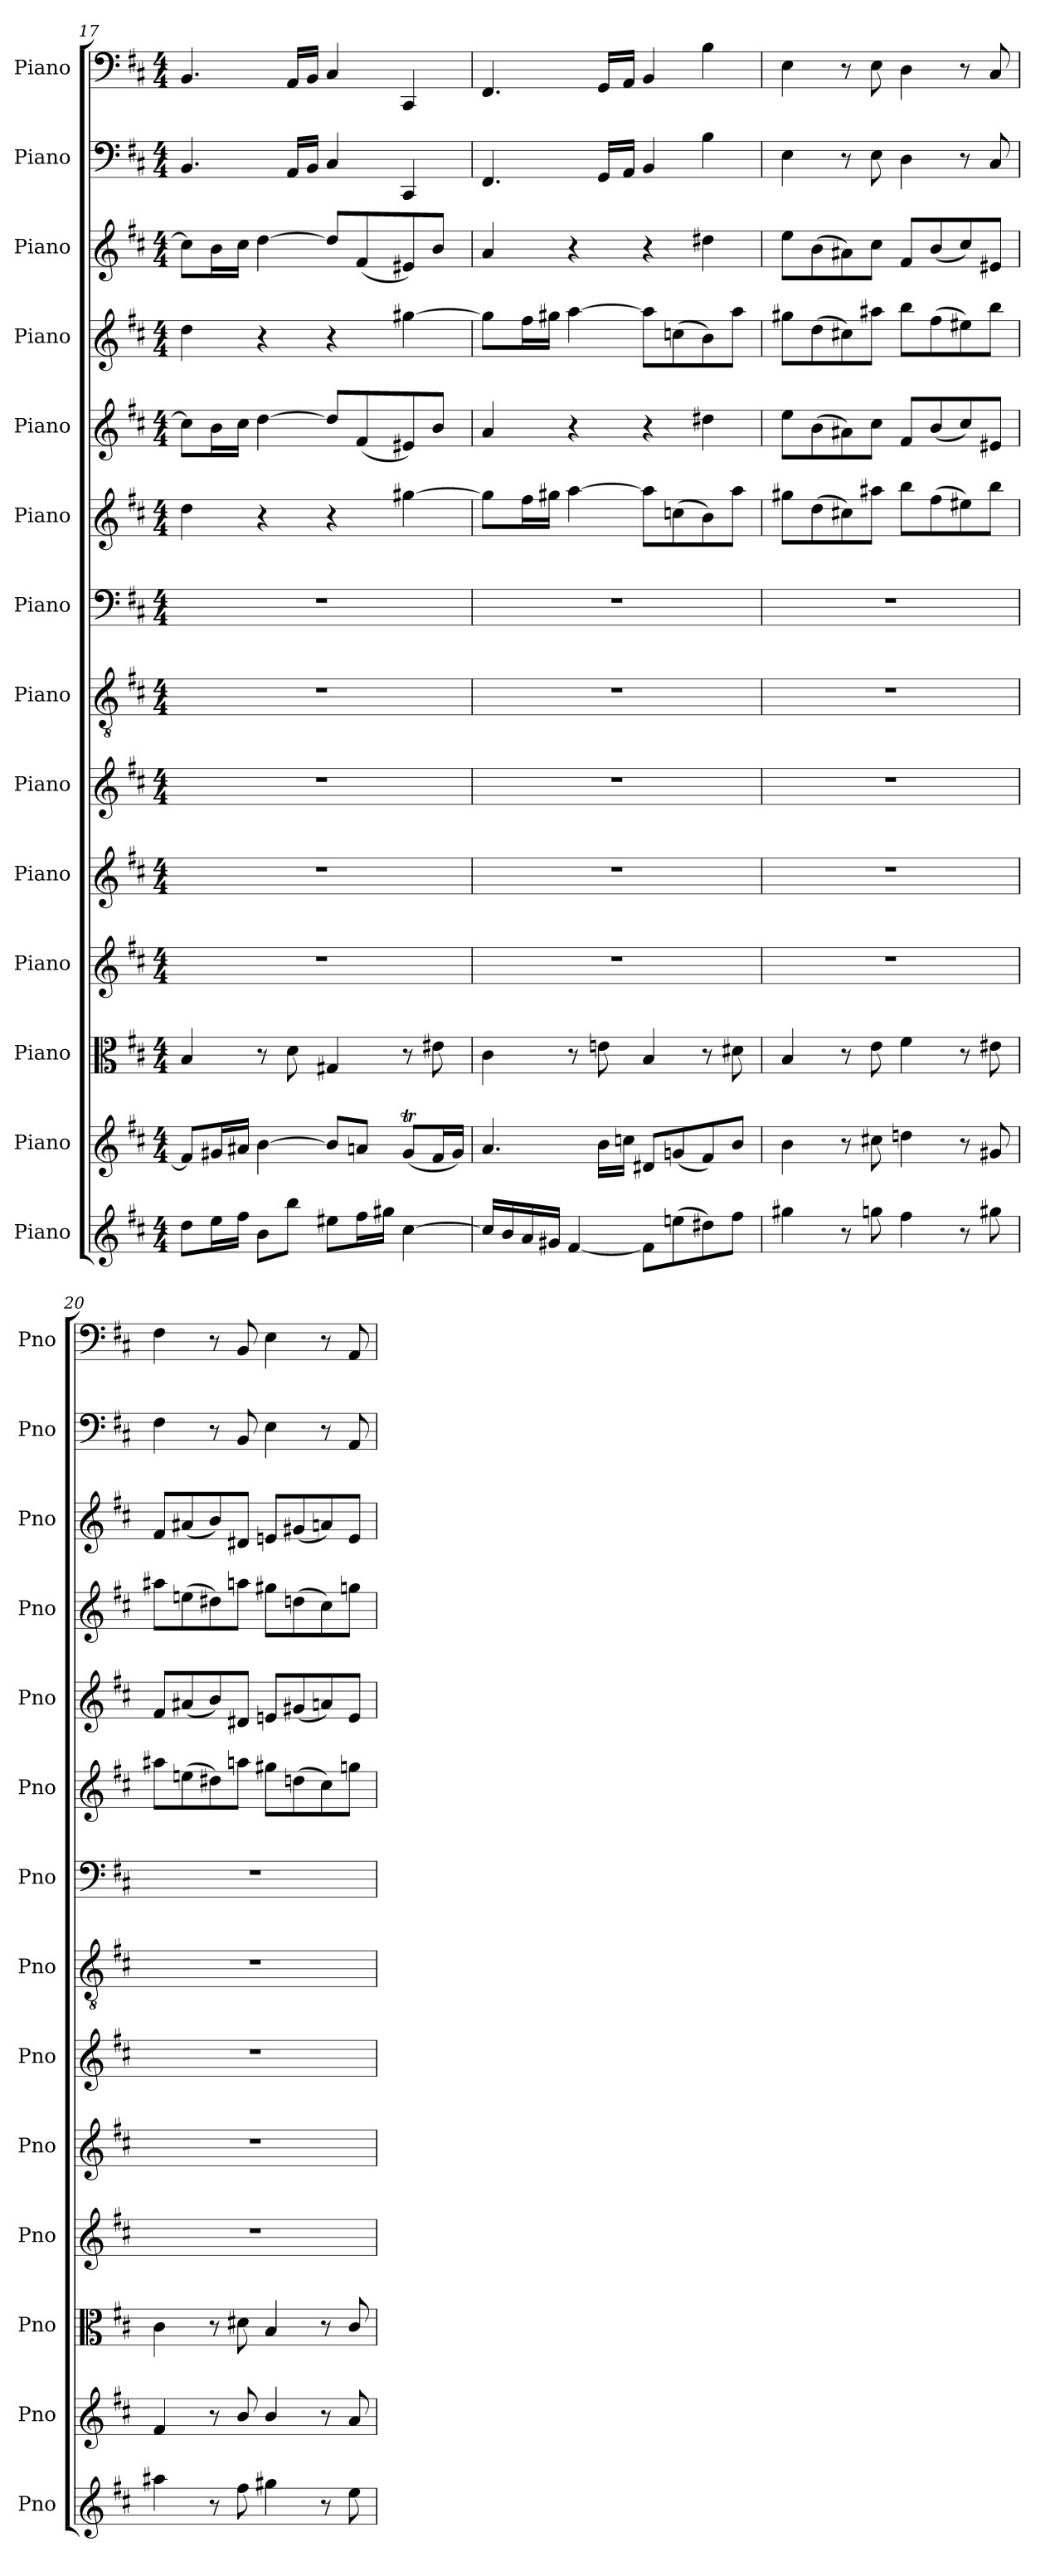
**kern	**kern	**kern	**kern	**kern	**kern	**kern	**kern	**kern	**kern	**kern	**kern	**kern	**kern
*part14	*part13	*part12	*part11	*part10	*part9	*part8	*part7	*part6	*part5	*part4	*part3	*part2	*part1
*staff14	*staff13	*staff12	*staff11	*staff10	*staff9	*staff8	*staff7	*staff6	*staff5	*staff4	*staff3	*staff2	*staff1
*I"Piano	*I"Piano	*I"Piano	*I"Piano	*I"Piano	*I"Piano	*I"Piano	*I"Piano	*I"Piano	*I"Piano	*I"Piano	*I"Piano	*I"Piano	*I"Piano
*I'Pno	*I'Pno	*I'Pno	*I'Pno	*I'Pno	*I'Pno	*I'Pno	*I'Pno	*I'Pno	*I'Pno	*I'Pno	*I'Pno	*I'Pno	*I'Pno
*clefG2	*clefG2	*clefC3	*clefG2	*clefG2	*clefG2	*clefGv2	*clefF4	*clefG2	*clefG2	*clefG2	*clefG2	*clefF4	*clefF4
*k[f#c#]	*k[f#c#]	*k[f#c#]	*k[f#c#]	*k[f#c#]	*k[f#c#]	*k[f#c#]	*k[f#c#]	*k[f#c#]	*k[f#c#]	*k[f#c#]	*k[f#c#]	*k[f#c#]	*k[f#c#]
*b:	*b:	*b:	*b:	*b:	*b:	*b:	*b:	*b:	*b:	*b:	*b:	*b:	*b:
*M4/4	*M4/4	*M4/4	*M4/4	*M4/4	*M4/4	*M4/4	*M4/4	*M4/4	*M4/4	*M4/4	*M4/4	*M4/4	*M4/4
=17	=17	=17	=17	=17	=17	=17	=17	=17	=17	=17	=17	=17	=17
8dd\L	8f#/L]	4B/	1r	1r	1r	1r	1r	4dd\	8cc#\L]	4dd\	8cc#\L]	4.BB/	4.BB/
16ee\L	16g#X/L	.	.	.	.	.	.	.	16b\L	.	16b\L	.	.
16ff#\JJ	16a#X/JJ	.	.	.	.	.	.	.	16cc#\JJ	.	16cc#\JJ	.	.
8b\L	[4b\	8r	.	.	.	.	.	4r	[4dd\	4r	[4dd\	.	.
8bb\J	.	8d\	.	.	.	.	.	.	.	.	.	16AA/LL	16AA/LL
.	.	.	.	.	.	.	.	.	.	.	.	16BB/JJ	16BB/JJ
8ee#X\L	8b/L]	4G#X/	.	.	.	.	.	4r	8dd/L]	4r	8dd/L]	4C#/	4C#/
16ff#\L	8an/J	.	.	.	.	.	.	.	(<8f#/	.	(<8f#/	.	.
16gg#X\JJ	.	.	.	.	.	.	.	.	.	.	.	.	.
[4cc#\	(<8g#t/L	8r	.	.	.	.	.	[4gg#X\	8e#X/)	[4gg#X\	8e#X/)	4CC#/	4CC#/
.	16f#/L	8e#X\	.	.	.	.	.	.	8b/J	.	8b/J	.	.
.	16g#/JJ)	.	.	.	.	.	.	.	.	.	.	.	.
=18	=18	=18	=18	=18	=18	=18	=18	=18	=18	=18	=18	=18	=18
16cc#/LL]	4.a/	4c#\	1r	1r	1r	1r	1r	8gg#\L]	4a/	8gg#\L]	4a/	4.FF#/	4.FF#/
16b/	.	.	.	.	.	.	.	.	.	.	.	.	.
16a/	.	.	.	.	.	.	.	16ff#\L	.	16ff#\L	.	.	.
16g#X/JJ	.	.	.	.	.	.	.	16gg#X\JJ	.	16gg#X\JJ	.	.	.
[4f#/	.	8r	.	.	.	.	.	[4aa\	4r	[4aa\	4r	.	.
.	16b\LL	8en\	.	.	.	.	.	.	.	.	.	16GG/LL	16GG/LL
.	16ccn\JJ	.	.	.	.	.	.	.	.	.	.	16AA/JJ	16AA/JJ
8f#\L]	8d#X/L	4B/	.	.	.	.	.	8aa\L]	4r	8aa\L]	4r	4BB/	4BB/
(>8een\	(<8gn/	.	.	.	.	.	.	(>8ccn\	.	(>8ccn\	.	.	.
8dd#X\)	8f#/)	8r	.	.	.	.	.	8b\)	4dd#X\	8b\)	4dd#X\	4B\	4B\
8ff#\J	8b/J	8d#X\	.	.	.	.	.	8aa\J	.	8aa\J	.	.	.
=19	=19	=19	=19	=19	=19	=19	=19	=19	=19	=19	=19	=19	=19
4gg#X\	4b\	4B/	1r	1r	1r	1r	1r	8gg#X\L	8ee\L	8gg#X\L	8ee\L	4E\	4E\
.	.	.	.	.	.	.	.	(>8dd\	(>8b\	(>8dd\	(>8b\	.	.
8r	8r	8r	.	.	.	.	.	8cc#X\)	8a#X\)	8cc#X\)	8a#X\)	8r	8r
8ggn\	8cc#X\	8e\	.	.	.	.	.	8aa#X\J	8cc#\J	8aa#X\J	8cc#\J	8E\	8E\
4ff#\	4ddn\	4f#\	.	.	.	.	.	8bb\L	8f#/L	8bb\L	8f#/L	4D\	4D\
.	.	.	.	.	.	.	.	(>8ff#\	(<8b/	(>8ff#\	(<8b/	.	.
8r	8r	8r	.	.	.	.	.	8ee#X\)	8cc#/)	8ee#X\)	8cc#/)	8r	8r
8gg#X\	8g#X/	8e#X\	.	.	.	.	.	8bb\J	8e#X/J	8bb\J	8e#X/J	8C#/	8C#/
=20	=20	=20	=20	=20	=20	=20	=20	=20	=20	=20	=20	=20	=20
4aa#X\	4f#/	4c#\	1r	1r	1r	1r	1r	8aa#X\L	8f#/L	8aa#X\L	8f#/L	4F#\	4F#\
.	.	.	.	.	.	.	.	(>8een\	(<8a#X/	(>8een\	(<8a#X/	.	.
8r	8r	8r	.	.	.	.	.	8dd#X\)	8b/)	8dd#X\)	8b/)	8r	8r
8ff#\	8b/	8d#X\	.	.	.	.	.	8aan\J	8d#X/J	8aan\J	8d#X/J	8BB/	8BB/
4gg#X\	4b/	4B/	.	.	.	.	.	8gg#X\L	8en/L	8gg#X\L	8en/L	4E\	4E\
.	.	.	.	.	.	.	.	(>8ddn\	(<8g#X/	(>8ddn\	(<8g#X/	.	.
8r	8r	8r	.	.	.	.	.	8cc#\)	8an/)	8cc#\)	8an/)	8r	8r
8ee\	8a/	8c#/	.	.	.	.	.	8ggn\J	8e/J	8ggn\J	8e/J	8AA/	8AA/
=	=	=	=	=	=	=	=	=	=	=	=	=	=
*-	*-	*-	*-	*-	*-	*-	*-	*-	*-	*-	*-	*-	*-
